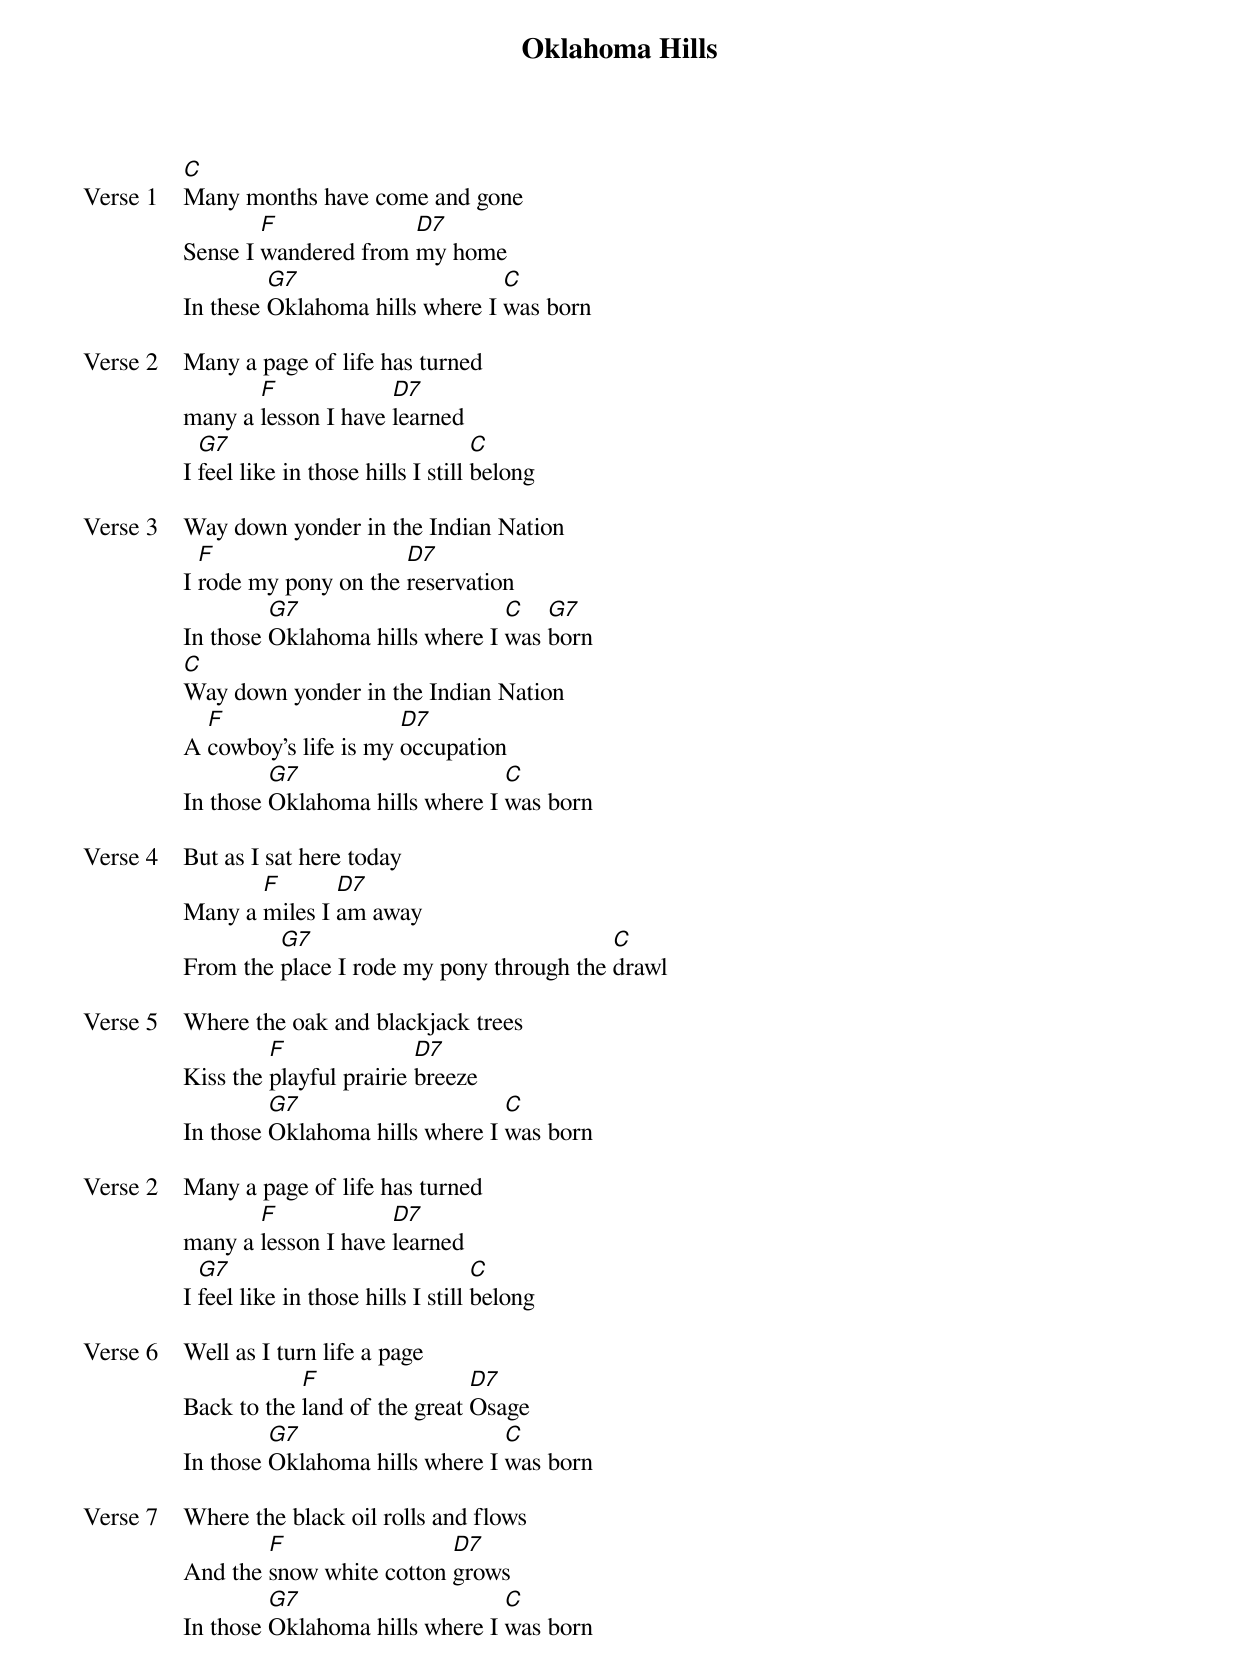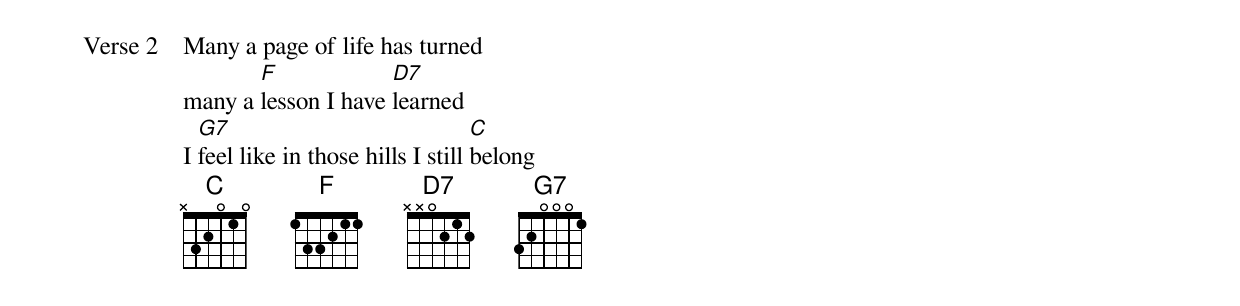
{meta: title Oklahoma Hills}
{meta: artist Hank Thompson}
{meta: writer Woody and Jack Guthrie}

{start_of_verse: Verse 1}
[C]Many months have come and gone
Sense I [F]wandered from [D7]my home
In these [G7]Oklahoma hills where I [C]was born
{end_of_verse}

{start_of_verse: Verse 2}
Many a page of life has turned
many a [F]lesson I have [D7]learned
I [G7]feel like in those hills I still [C]belong
{end_of_verse}

{start_of_verse: Verse 3}
Way down yonder in the Indian Nation
I [F]rode my pony on the [D7]reservation
In those [G7]Oklahoma hills where I [C]was [G7]born
[C]Way down yonder in the Indian Nation
A [F]cowboy's life is my [D7]occupation
In those [G7]Oklahoma hills where I [C]was born
{end_of_verse}

{start_of_verse: Verse 4}
But as I sat here today
Many a [F]miles I [D7]am away
From the [G7]place I rode my pony through the [C]drawl
{end_of_verse}

{start_of_verse: Verse 5}
Where the oak and blackjack trees
Kiss the [F]playful prairie [D7]breeze
In those [G7]Oklahoma hills where I [C]was born
{end_of_verse}

{start_of_verse: Verse 2}
Many a page of life has turned
many a [F]lesson I have [D7]learned
I [G7]feel like in those hills I still [C]belong
{end_of_verse}

{start_of_verse: Verse 6}
Well as I turn life a page
Back to the [F]land of the great [D7]Osage
In those [G7]Oklahoma hills where I [C]was born
{end_of_verse}

{start_of_verse: Verse 7}
Where the black oil rolls and flows
And the [F]snow white cotton [D7]grows
In those [G7]Oklahoma hills where I [C]was born
{end_of_verse}

{start_of_verse: Verse 2}
Many a page of life has turned
many a [F]lesson I have [D7]learned
I [G7]feel like in those hills I still [C]belong
{end_of_verse}
